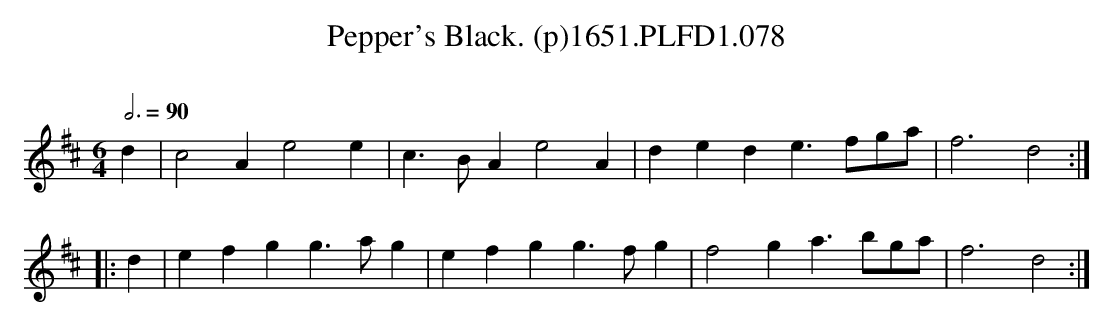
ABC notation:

X:1
T:Pepper's Black. (p)1651.PLFD1.078
M:6/4
L:1/4
Q:3/4=90
O:
K:D
d|c2Ae2e|c>BAe2A|dede>fg/a/|f3d2:|
|:d|efgg>ag|efgg>fg|f2ga>bg/a/|f3d2:|
